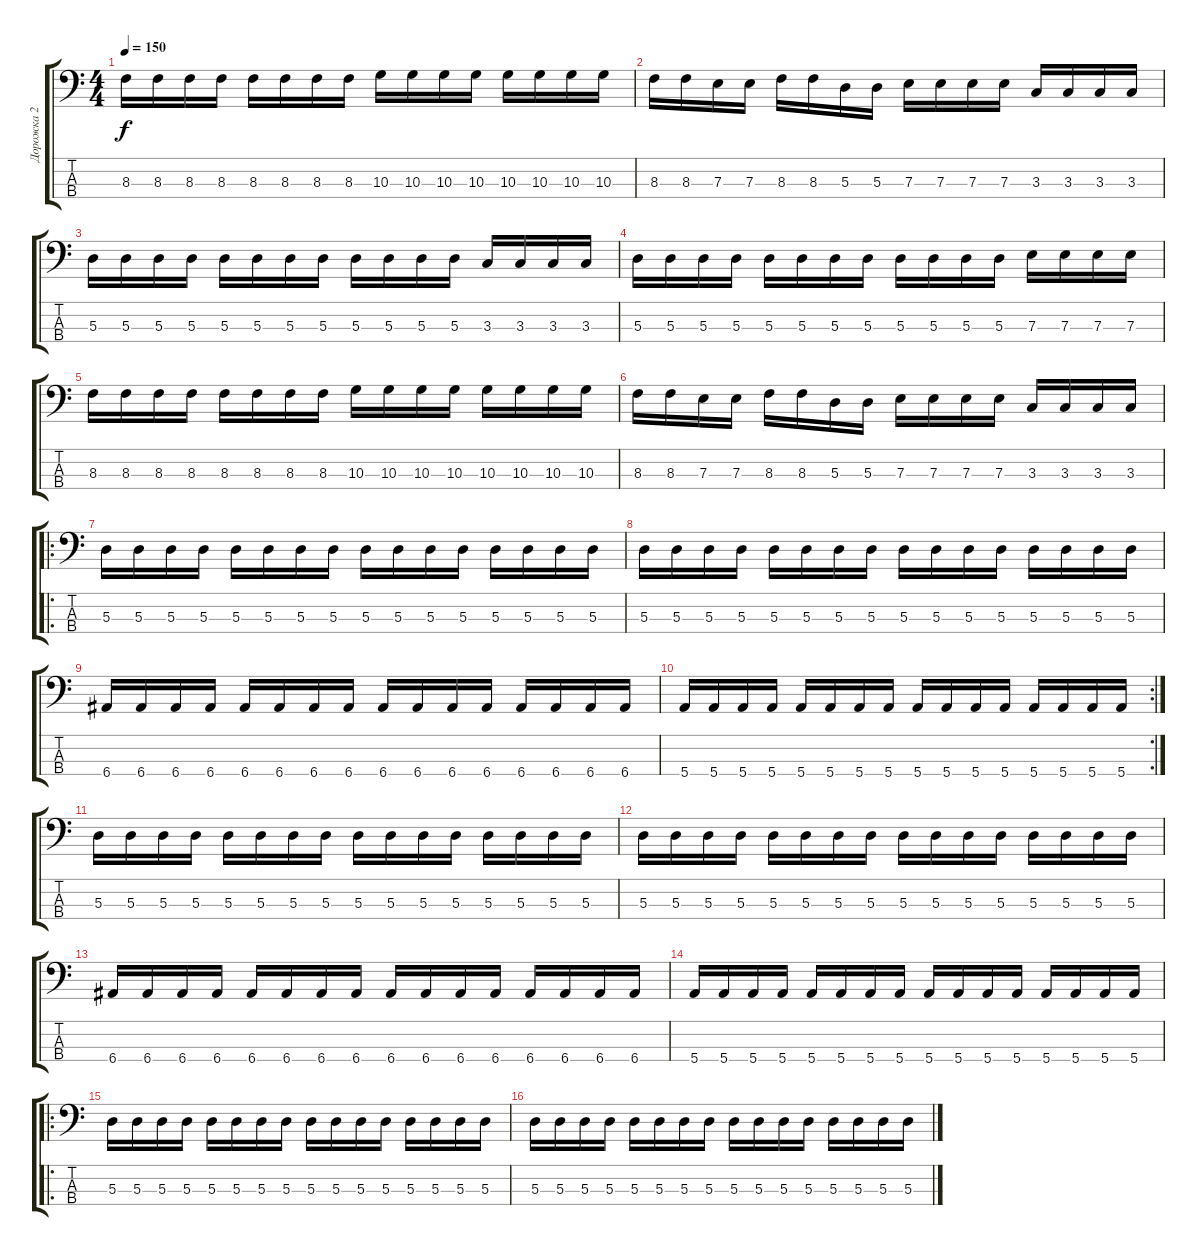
\track ("Дорожка 2" "Дорожка 2") {instrument electricbasspick}
\staff {score tabs}
\tuning (G2 D2 A1 E1) {hide}
\ts (4 4)
\tempo 150
\clef f4
\ks c
8.3.16{dy f} 8.3.16 8.3.16 8.3.16 8.3.16 8.3.16 8.3.16 8.3.16 10.3.16 10.3.16 10.3.16 10.3.16 10.3.16 10.3.16 10.3.16 10.3.16 |
8.3.16 8.3.16 7.3.16 7.3.16 8.3.16 8.3.16 5.3.16 5.3.16 7.3.16 7.3.16 7.3.16 7.3.16 3.3.16 3.3.16 3.3.16 3.3.16 |
5.3.16 5.3.16 5.3.16 5.3.16 5.3.16 5.3.16 5.3.16 5.3.16 5.3.16 5.3.16 5.3.16 5.3.16 3.3.16 3.3.16 3.3.16 3.3.16 |
5.3.16 5.3.16 5.3.16 5.3.16 5.3.16 5.3.16 5.3.16 5.3.16 5.3.16 5.3.16 5.3.16 5.3.16 7.3.16 7.3.16 7.3.16 7.3.16 |
8.3.16 8.3.16 8.3.16 8.3.16 8.3.16 8.3.16 8.3.16 8.3.16 10.3.16 10.3.16 10.3.16 10.3.16 10.3.16 10.3.16 10.3.16 10.3.16 |
8.3.16 8.3.16 7.3.16 7.3.16 8.3.16 8.3.16 5.3.16 5.3.16 7.3.16 7.3.16 7.3.16 7.3.16 3.3.16 3.3.16 3.3.16 3.3.16 |
\ro
5.3.16 5.3.16 5.3.16 5.3.16 5.3.16 5.3.16 5.3.16 5.3.16 5.3.16 5.3.16 5.3.16 5.3.16 5.3.16 5.3.16 5.3.16 5.3.16 |
5.3.16 5.3.16 5.3.16 5.3.16 5.3.16 5.3.16 5.3.16 5.3.16 5.3.16 5.3.16 5.3.16 5.3.16 5.3.16 5.3.16 5.3.16 5.3.16 |
6.4.16 6.4.16 6.4.16 6.4.16 6.4.16 6.4.16 6.4.16 6.4.16 6.4.16 6.4.16 6.4.16 6.4.16 6.4.16 6.4.16 6.4.16 6.4.16 |
\rc 2
5.4.16 5.4.16 5.4.16 5.4.16 5.4.16 5.4.16 5.4.16 5.4.16 5.4.16 5.4.16 5.4.16 5.4.16 5.4.16 5.4.16 5.4.16 5.4.16 |
5.3.16 5.3.16 5.3.16 5.3.16 5.3.16 5.3.16 5.3.16 5.3.16 5.3.16 5.3.16 5.3.16 5.3.16 5.3.16 5.3.16 5.3.16 5.3.16 |
5.3.16 5.3.16 5.3.16 5.3.16 5.3.16 5.3.16 5.3.16 5.3.16 5.3.16 5.3.16 5.3.16 5.3.16 5.3.16 5.3.16 5.3.16 5.3.16 |
6.4.16 6.4.16 6.4.16 6.4.16 6.4.16 6.4.16 6.4.16 6.4.16 6.4.16 6.4.16 6.4.16 6.4.16 6.4.16 6.4.16 6.4.16 6.4.16 |
5.4.16 5.4.16 5.4.16 5.4.16 5.4.16 5.4.16 5.4.16 5.4.16 5.4.16 5.4.16 5.4.16 5.4.16 5.4.16 5.4.16 5.4.16 5.4.16 |
\ro
5.3.16 5.3.16 5.3.16 5.3.16 5.3.16 5.3.16 5.3.16 5.3.16 5.3.16 5.3.16 5.3.16 5.3.16 5.3.16 5.3.16 5.3.16 5.3.16 |
5.3.16 5.3.16 5.3.16 5.3.16 5.3.16 5.3.16 5.3.16 5.3.16 5.3.16 5.3.16 5.3.16 5.3.16 5.3.16 5.3.16 5.3.16 5.3.16
